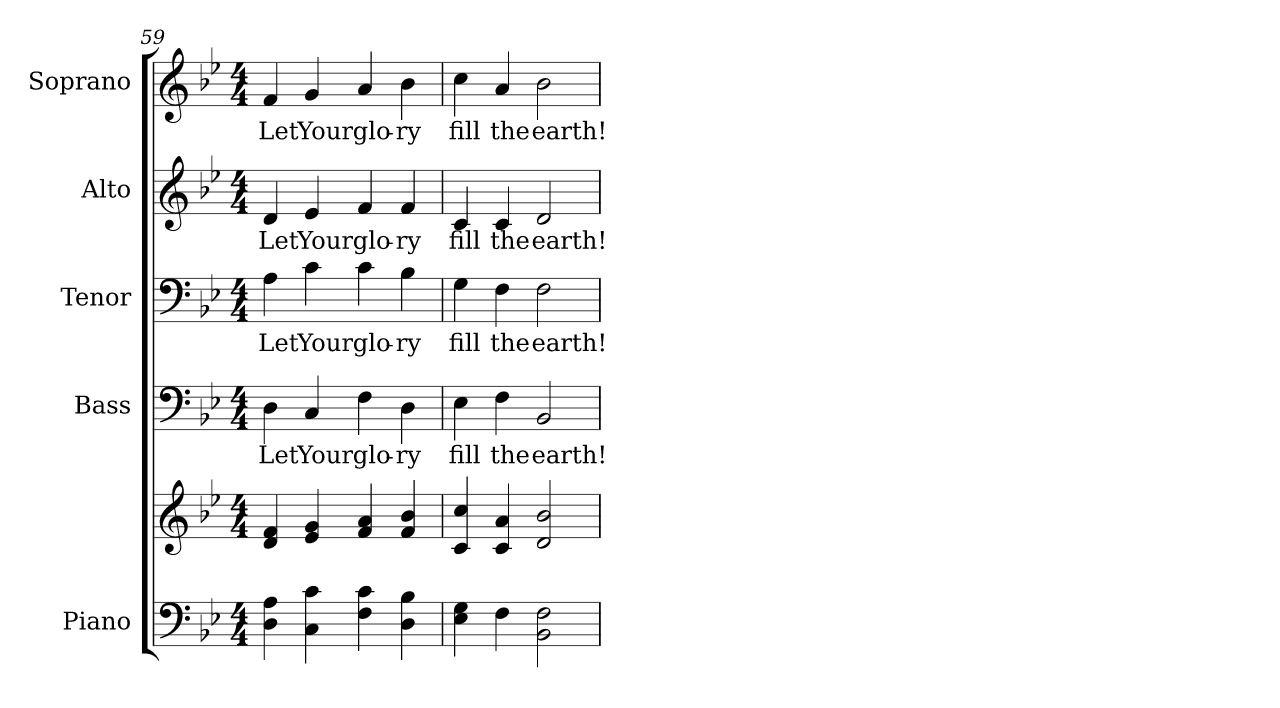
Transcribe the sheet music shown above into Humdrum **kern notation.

**kern	**kern	**kern	**text	**kern	**text	**kern	**text	**kern	**text
*part5	*part5	*part4	*part4	*part3	*part3	*part2	*part2	*part1	*part1
*staff6	*staff5	*staff4	*staff4	*staff3	*staff3	*staff2	*staff2	*staff1	*staff1
*I"Piano	*	*I"Bass	*	*I"Tenor	*	*I"Alto	*	*I"Soprano	*
*I'Pno.	*	*I'B.	*	*I'T.	*	*I'A.	*	*I'S.	*
*clefF4	*clefG2	*clefF4	*	*clefF4	*	*clefG2	*	*clefG2	*
*k[b-e-]	*k[b-e-]	*k[b-e-]	*	*k[b-e-]	*	*k[b-e-]	*	*k[b-e-]	*
*B-:	*B-:	*B-:	*	*B-:	*	*B-:	*	*B-:	*
*M4/4	*M4/4	*M4/4	*	*M4/4	*	*M4/4	*	*M4/4	*
=59	=59	=59	=59	=59	=59	=59	=59	=59	=59
!	!	!	!LO:LY:b:color=#000000	!	!	!	!	!	!
!	!	!	!	!	!LO:LY:b:color=#000000	!	!	!	!
!	!	!	!	!	!	!	!LO:LY:b:color=#000000	!	!
!	!	!	!	!	!	!	!	!	!LO:LY:b:color=#000000
4Di\ 4Ai	4di/ 4fi	4Di\	Let	4Ai\	Let	4di/	Let	4fi/	Let
!	!	!	!LO:LY:b:color=#000000	!	!	!	!	!	!
!	!	!	!	!	!LO:LY:b:color=#000000	!	!	!	!
!	!	!	!	!	!	!	!LO:LY:b:color=#000000	!	!
!	!	!	!	!	!	!	!	!	!LO:LY:b:color=#000000
4Ci\ 4ci	4e-i/ 4gi	4Ci/	Your	4ci\	Your	4e-i/	Your	4gi/	Your
!	!	!	!LO:LY:b:color=#000000	!	!	!	!	!	!
!	!	!	!	!	!LO:LY:b:color=#000000	!	!	!	!
!	!	!	!	!	!	!	!LO:LY:b:color=#000000	!	!
!	!	!	!	!	!	!	!	!	!LO:LY:b:color=#000000
4Fi\ 4ci	4fi/ 4ai	4Fi\	glo-	4ci\	glo-	4fi/	glo-	4ai/	glo-
!	!	!	!LO:LY:b:color=#000000	!	!	!	!	!	!
!	!	!	!	!	!LO:LY:b:color=#000000	!	!	!	!
!	!	!	!	!	!	!	!LO:LY:b:color=#000000	!	!
!	!	!	!	!	!	!	!	!	!LO:LY:b:color=#000000
4Di\ 4B-i	4fi/ 4b-i	4Di\	-ry	4B-i\	-ry	4fi/	-ry	4b-i\	-ry
=60	=60	=60	=60	=60	=60	=60	=60	=60	=60
!	!	!	!LO:LY:b:color=#000000	!	!	!	!	!	!
!	!	!	!	!	!LO:LY:b:color=#000000	!	!	!	!
!	!	!	!	!	!	!	!LO:LY:b:color=#000000	!	!
!	!	!	!	!	!	!	!	!	!LO:LY:b:color=#000000
4E-i\ 4Gi	4ci/ 4cci	4E-i\	fill	4Gi\	fill	4ci/	fill	4cci\	fill
!	!	!	!LO:LY:b:color=#000000	!	!	!	!	!	!
!	!	!	!	!	!LO:LY:b:color=#000000	!	!	!	!
!	!	!	!	!	!	!	!LO:LY:b:color=#000000	!	!
!	!	!	!	!	!	!	!	!	!LO:LY:b:color=#000000
4Fi\	4ci/ 4ai	4Fi\	the	4Fi\	the	4ci/	the	4ai/	the
!	!	!	!LO:LY:b:color=#000000	!	!	!	!	!	!
!	!	!	!	!	!LO:LY:b:color=#000000	!	!	!	!
!	!	!	!	!	!	!	!LO:LY:b:color=#000000	!	!
!	!	!	!	!	!	!	!	!	!LO:LY:b:color=#000000
2BB-i\ 2Fi	2di/ 2b-i	2BB-i/	earth!	2Fi\	earth!	2di/	earth!	2b-i\	earth!
=	=	=	=	=	=	=	=	=	=
*-	*-	*-	*-	*-	*-	*-	*-	*-	*-
